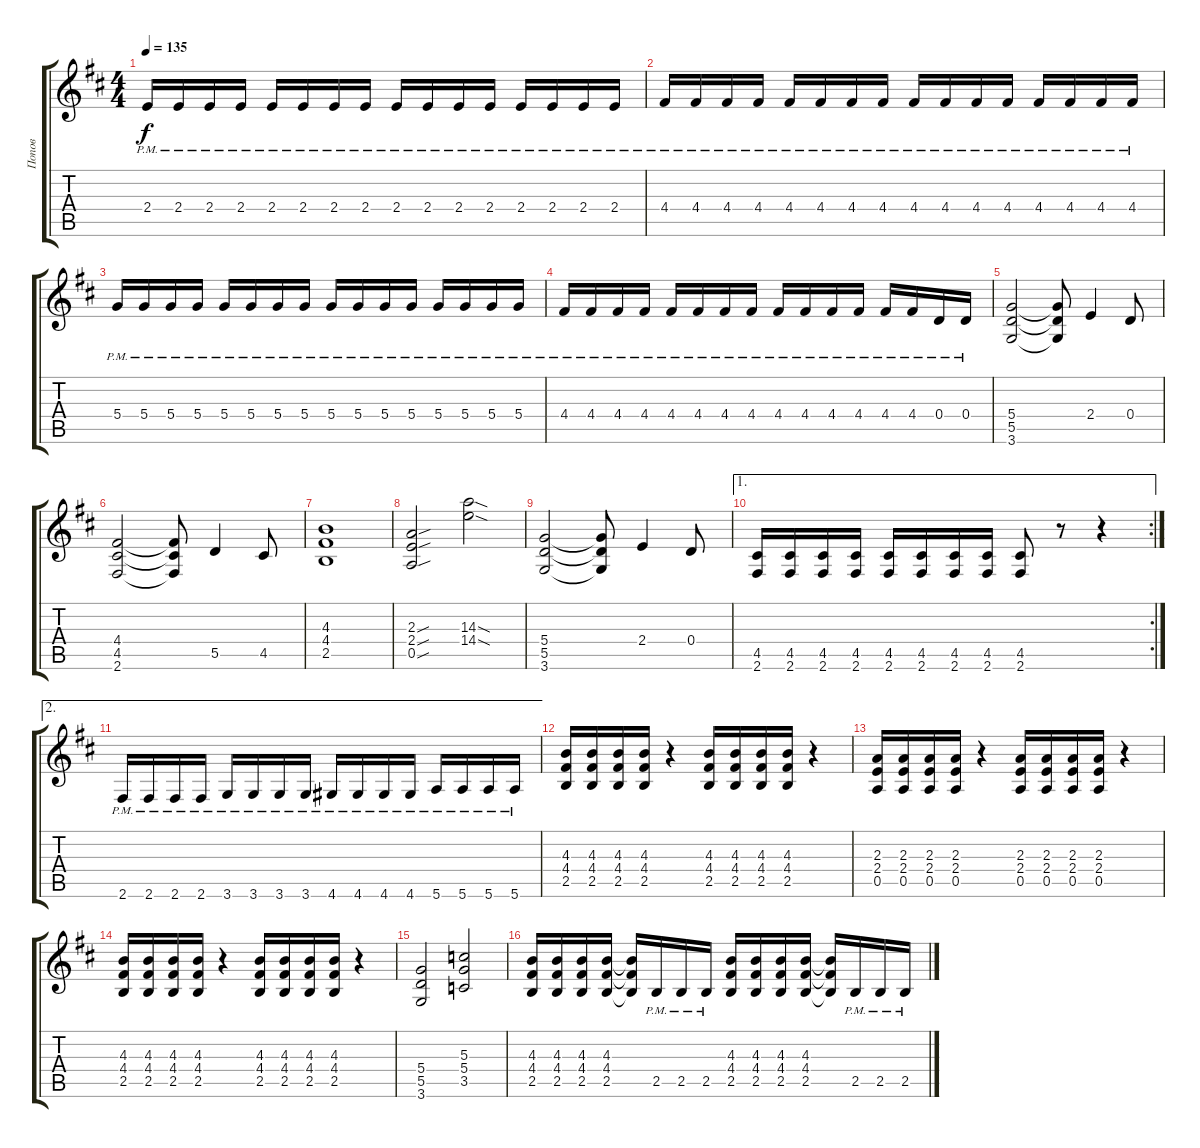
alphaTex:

\track ("Попов" "Попов") {instrument distortionguitar}
\staff {score tabs}
\tuning (E4 B3 G3 D3 A2 E2) {hide}
\ts (4 4)
\tempo 135
\clef g2
\ks d
2.4{pm}.16{dy f} 2.4{pm}.16 2.4{pm}.16 2.4{pm}.16 2.4{pm}.16 2.4{pm}.16 2.4{pm}.16 2.4{pm}.16 2.4{pm}.16 2.4{pm}.16 2.4{pm}.16 2.4{pm}.16 2.4{pm}.16 2.4{pm}.16 2.4{pm}.16 2.4{pm}.16 |
4.4{pm}.16 4.4{pm}.16 4.4{pm}.16 4.4{pm}.16 4.4{pm}.16 4.4{pm}.16 4.4{pm}.16 4.4{pm}.16 4.4{pm}.16 4.4{pm}.16 4.4{pm}.16 4.4{pm}.16 4.4{pm}.16 4.4{pm}.16 4.4{pm}.16 4.4{pm}.16 |
5.4{pm}.16 5.4{pm}.16 5.4{pm}.16 5.4{pm}.16 5.4{pm}.16 5.4{pm}.16 5.4{pm}.16 5.4{pm}.16 5.4{pm}.16 5.4{pm}.16 5.4{pm}.16 5.4{pm}.16 5.4{pm}.16 5.4{pm}.16 5.4{pm}.16 5.4{pm}.16 |
4.4{pm}.16 4.4{pm}.16 4.4{pm}.16 4.4{pm}.16 4.4{pm}.16 4.4{pm}.16 4.4{pm}.16 4.4{pm}.16 4.4{pm}.16 4.4{pm}.16 4.4{pm}.16 4.4{pm}.16 4.4{pm}.16 4.4{pm}.16 0.4{pm}.16 0.4{pm}.16 |
(5.4 5.5 3.6).2 (5.4{t} 5.5{t} 3.6{t}).8 2.4.4 0.4.8 |
(4.4 4.5 2.6).2 (4.4{t} 4.5{t} 2.6{t}).8 5.5.4 4.5.8 |
(4.3 4.4 2.5).1 |
(2.3{sou} 2.4{sou} 0.5{sou}).2 (14.3{sod} 14.4{sod}).2 |
(5.4 5.5 3.6).2 (5.4{t} 5.5{t} 3.6{t}).8 2.4.4 0.4.8 |
\ae 1
\rc 2
(4.5 2.6).16 (4.5 2.6).16 (4.5 2.6).16 (4.5 2.6).16 (4.5 2.6).16 (4.5 2.6).16 (4.5 2.6).16 (4.5 2.6).16 (4.5 2.6).8 r.8 r.4 |
\ae 2
2.6{pm}.16 2.6{pm}.16 2.6{pm}.16 2.6{pm}.16 3.6{pm}.16 3.6{pm}.16 3.6{pm}.16 3.6{pm}.16 4.6{pm}.16 4.6{pm}.16 4.6{pm}.16 4.6{pm}.16 5.6{pm}.16 5.6{pm}.16 5.6{pm}.16 5.6{pm}.16 |
(4.3 4.4 2.5).16 (4.3 4.4 2.5).16 (4.3 4.4 2.5).16 (4.3 4.4 2.5).16 r.4 (4.3 4.4 2.5).16 (4.3 4.4 2.5).16 (4.3 4.4 2.5).16 (4.3 4.4 2.5).16 r.4 |
(2.3 2.4 0.5).16 (2.3 2.4 0.5).16 (2.3 2.4 0.5).16 (2.3 2.4 0.5).16 r.4 (2.3 2.4 0.5).16 (2.3 2.4 0.5).16 (2.3 2.4 0.5).16 (2.3 2.4 0.5).16 r.4 |
(4.3 4.4 2.5).16 (4.3 4.4 2.5).16 (4.3 4.4 2.5).16 (4.3 4.4 2.5).16 r.4 (4.3 4.4 2.5).16 (4.3 4.4 2.5).16 (4.3 4.4 2.5).16 (4.3 4.4 2.5).16 r.4 |
(5.4 5.5 3.6).2 (5.3 5.4 3.5).2 |
(4.3 4.4 2.5).16 (4.3 4.4 2.5).16 (4.3 4.4 2.5).16 (4.3 4.4 2.5).16 (4.3{t} 4.4{t} 2.5{t}).16 2.5{pm}.16 2.5{pm}.16 2.5{pm}.16 (4.3 4.4 2.5).16 (4.3 4.4 2.5).16 (4.3 4.4 2.5).16 (4.3 4.4 2.5).16 (4.3{t} 4.4{t} 2.5{t}).16 2.5{pm}.16 2.5{pm}.16 2.5{pm}.16
